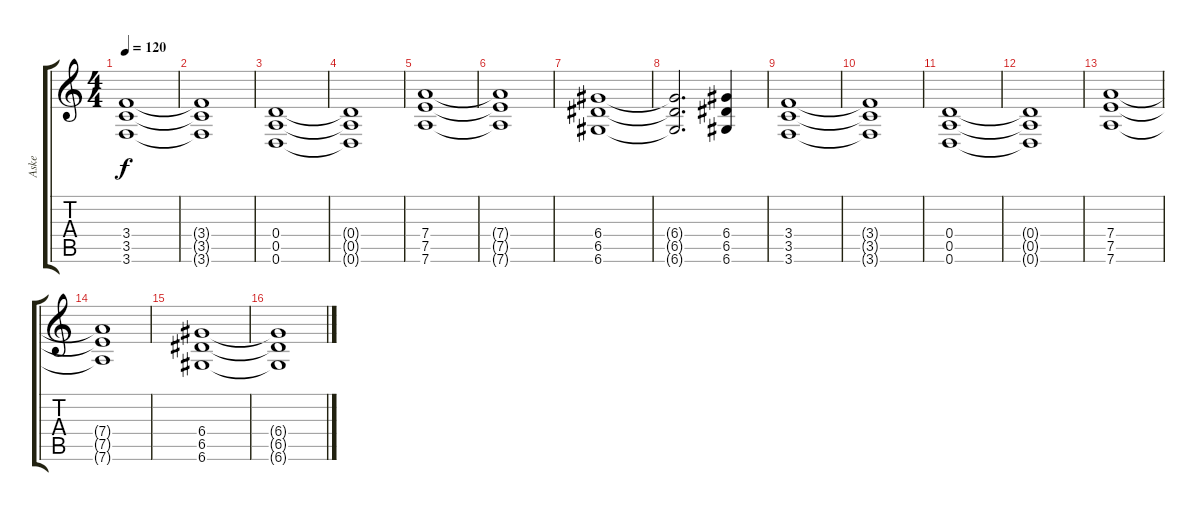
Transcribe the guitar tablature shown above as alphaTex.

\track ("Aske" "Aske") {solo instrument overdrivenguitar}
\staff {score tabs}
\tuning (E4 B3 G3 D3 A2 D2) {hide}
\ts (4 4)
\tempo 120
\clef g2
\ks c
(3.4 3.5 3.6).1{dy f} |
(3.4{t} 3.5{t} 3.6{t}).1 |
(0.4 0.5 0.6).1 |
(0.4{t} 0.5{t} 0.6{t}).1 |
(7.4 7.5 7.6).1 |
(7.4{t} 7.5{t} 7.6{t}).1 |
(6.4 6.5 6.6).1 |
(6.4{t} 6.5{t} 6.6{t}).2{d} (6.4 6.5 6.6).4 |
(3.4 3.5 3.6).1 |
(3.4{t} 3.5{t} 3.6{t}).1 |
(0.4 0.5 0.6).1{volume 8} |
(0.4{t} 0.5{t} 0.6{t}).1 |
(7.4 7.5 7.6).1 |
(7.4{t} 7.5{t} 7.6{t}).1 |
(6.4 6.5 6.6).1{volume 0} |
(6.4{t} 6.5{t} 6.6{t}).1
